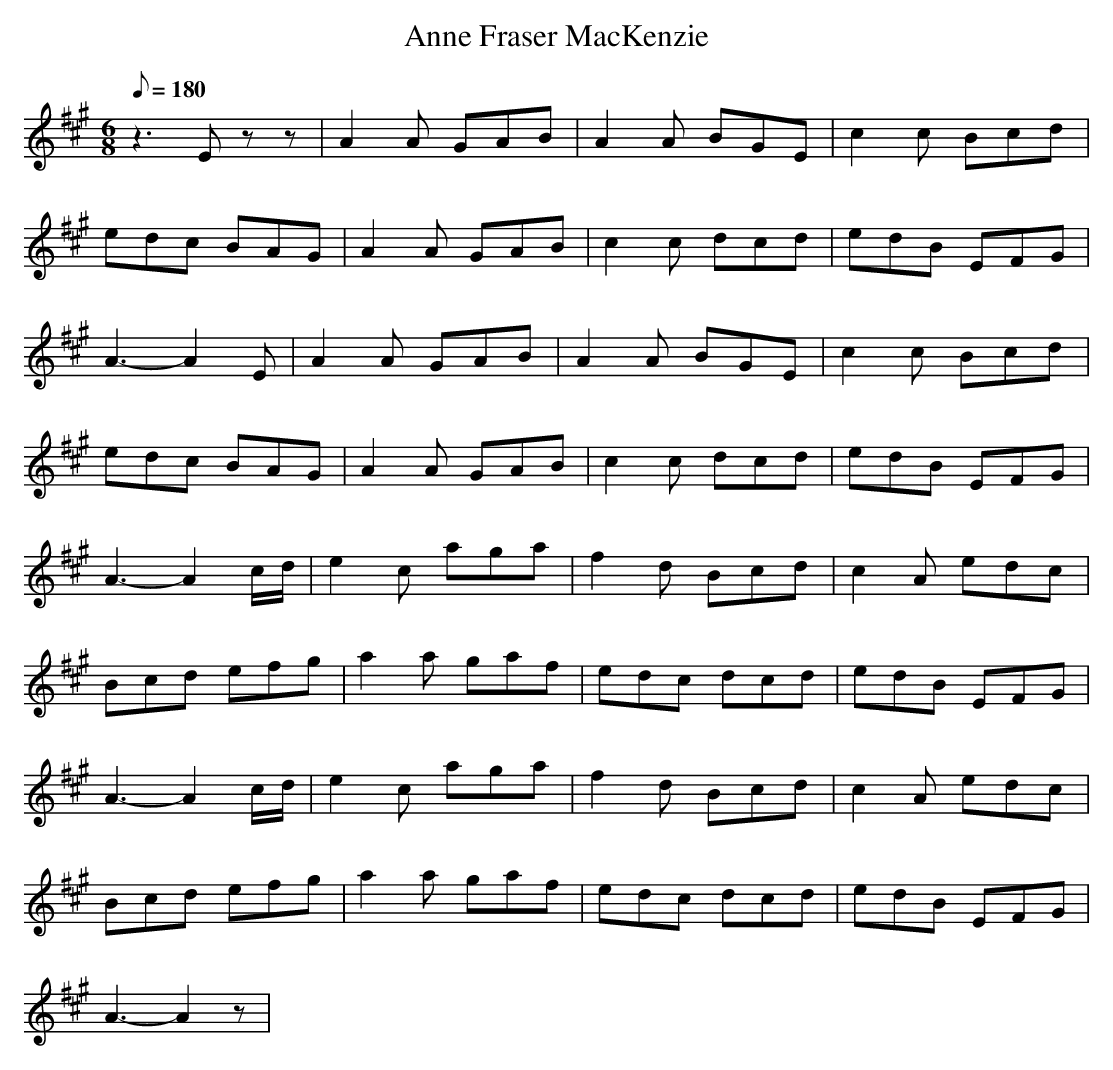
X:1
T:Anne Fraser MacKenzie
M:6/8
L:1/8
Q:180
K:A
z3 Ezz|A2A GAB|A2A BGE|c2c Bcd|!
edc BAG|A2A GAB|c2c dcd|edB EFG|!
A3 -A2E|A2A GAB|A2A BGE|c2c Bcd|!
edc BAG|A2A GAB|c2c dcd|edB EFG|!
A3 -A2c/d/|e2c aga|f2d Bcd|c2A edc|!
Bcd efg|a2a gaf|edc dcd|edB EFG|!
A3 -A2c/d/|e2c aga|f2d Bcd|c2A edc|!
Bcd efg|a2a gaf|edc dcd|edB EFG|!
A3 -A2z|
